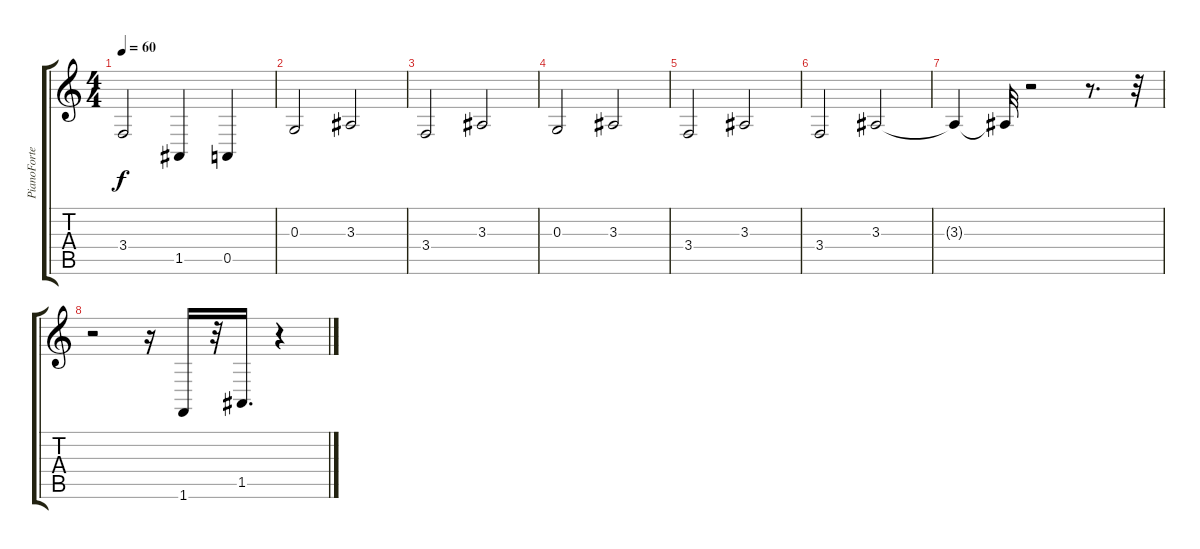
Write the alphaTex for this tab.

\track ("PianoForte_L" "PianoForte") {instrument acousticgrandpiano}
\staff {score tabs}
\tuning (E4 B3 G3 D3 A2 E2) {hide}
\ts (4 4)
\tempo 60
\clef g2
\ks c
3.4.2{dy f} 1.5.4 0.5.4 |
0.3.2 3.3.2 |
3.4.2 3.3.2 |
0.3.2 3.3.2 |
3.4.2 3.3.2 |
3.4.2 3.3.2 |
3.3{t}.4 3.3{t}.32 r.2 r.8{d} r.32 |
r.2 r.16 1.6.16 r.32 1.5.16{d} r.4
